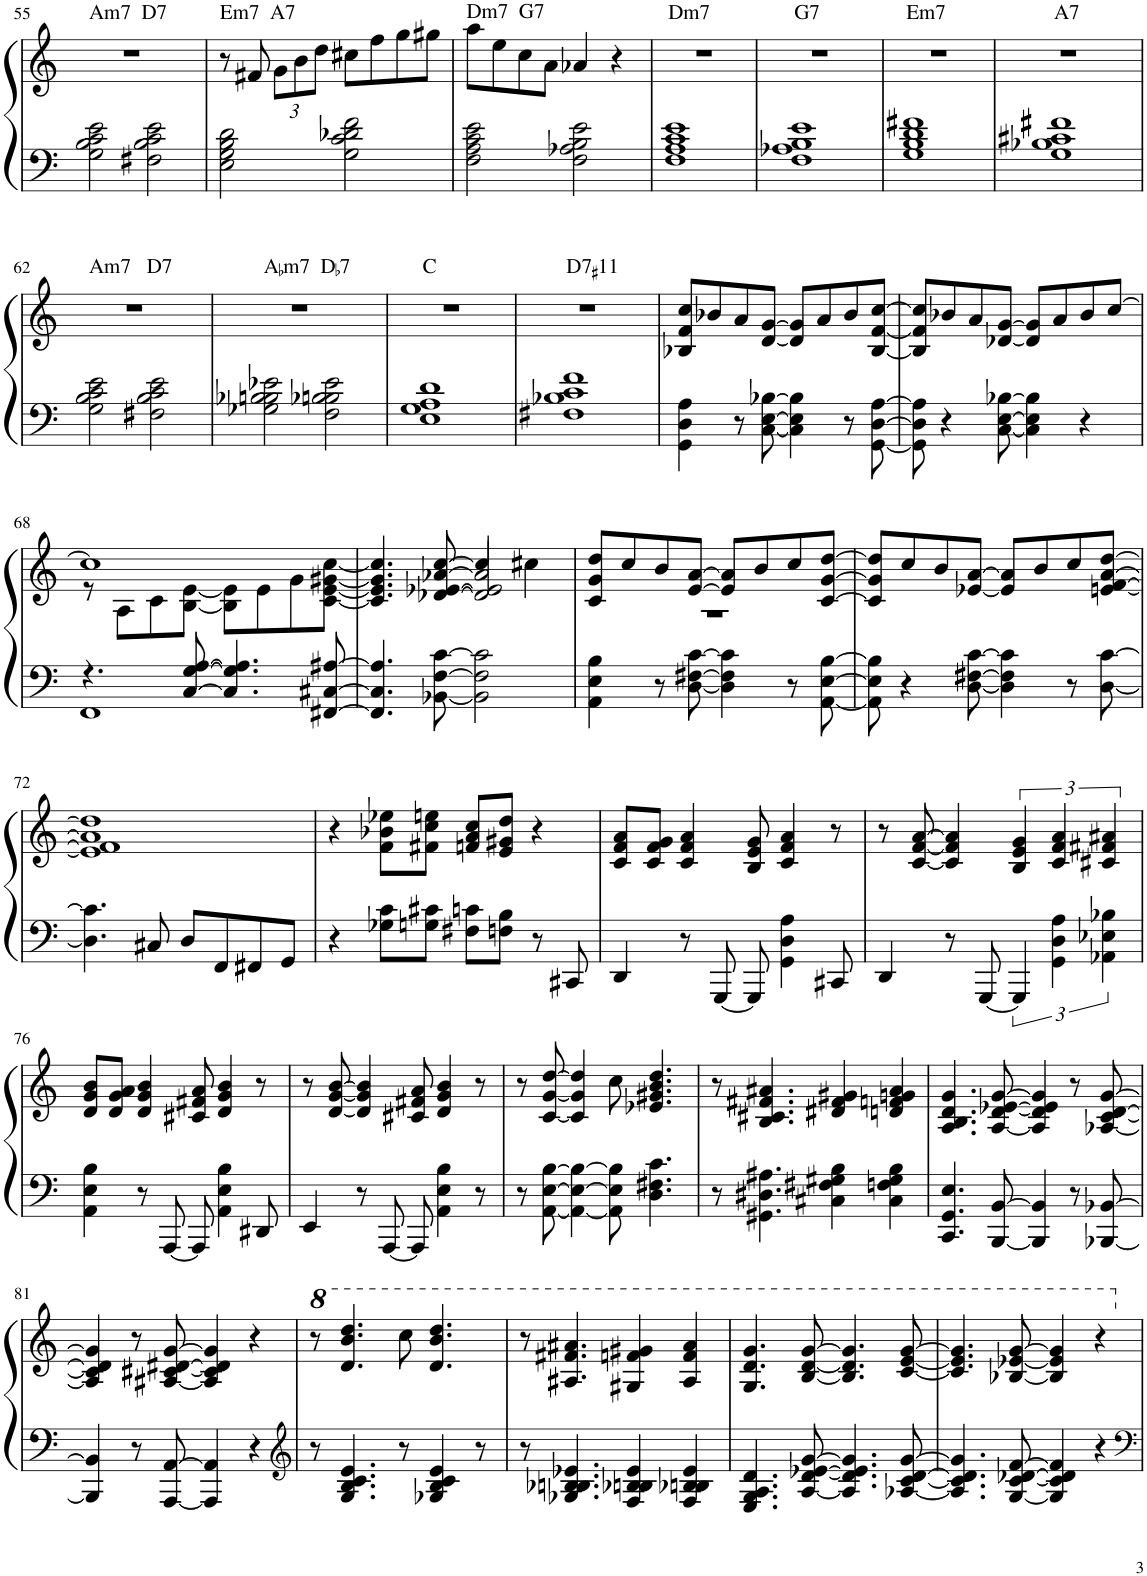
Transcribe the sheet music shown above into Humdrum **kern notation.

**kern	**kern
*part1	*part1
*staff2	*staff1
*I"Piano	*
*I'Pno.	*
!!LO:PB:g=z
*clefF4	*clefG2
*k[]	*k[]
*M4/4	*M4/4
=55	=55
!	!LO:TX:a:t=Am7  D7
2G\ 2B\ 2c\ 2e\	1r
2F#X\ 2B\ 2c\ 2e\	.
=56	=56
!	!LO:TX:a:t=Em7  A7
2E\ 2G\ 2B\ 2d\	8r
.	8f#X/
*	*Xbrackettup
.	12g\L
.	12b\
.	12dd\J
2G\ 2c\ 2d-X\ 2f\	8cc#X\L
.	8ff\
.	8gg\
.	8gg#X\J
=57	=57
!	!LO:TX:a:t=Dm7  G7
2F\ 2A\ 2c\ 2e\	8aa\L
.	8ee\
.	8cc\
.	8a\J
2F\ 2A-X\ 2B\ 2e\	4a-X/
.	4r
=58	=58
!	!LO:TX:a:t=Dm7
1F 1A 1c 1e	1r
=59	=59
!	!LO:TX:a:t=G7
1F 1A-X 1B 1e	1r
=60	=60
!	!LO:TX:a:t=Em7
1G 1B 1d 1f#X	1r
=61	=61
!	!LO:TX:a:t=A7
1G 1B-X 1c#X 1f#X	1r
!!LO:LB:g=z
=62	=62
!	!LO:TX:a:t=Am7   D7
2G\ 2B\ 2c\ 2e\	1r
2F#X\ 2B\ 2c\ 2e\	.
=63	=63
!	!LO:TX:a:t=A
!	!LO:TX:a:t=m7  D
!	!LO:TX:a:t=7
2G-X\ 2B-X\ 2Bn\ 2e-X\	1r
2F\ 2B-X\ 2Bn\ 2e-\	.
=64	=64
!	!LO:TX:a:t=C
1E 1G 1A 1d	1r
=65	=65
!	!LO:TX:a:t=D7
!	!LO:TX:a:t=11
1F#X 1B-X 1c 1f	1r
=66	=66
4GG\ 4D\ 4A\	8B-X/ 8f/ 8cc/L
.	8b-X/
8r	8a/
[8C\ [8E\ [8B-X\	[8d/ [8g/J
4C\] 4E\] 4B-\]	8d/] 8g/]L
.	8a/
8r	8b-/
[8GG\ [8D\ [8A\	[8B-/ [8f/ [8cc/J
=67	=67
8GG\] 8D\] 8A\]	8B-/] 8f/] 8cc/]L
4r	8b-X/
.	8a/
[8C\ [8E\ [8B-X\	[8d-X/ [8g/J
4C\] 4E\] 4B-\]	8d-/] 8g/]L
.	8a/
4r	8b-/
.	[8cc/J
!!LO:LB:g=z
=68	=68
*^	*^
4.r	1FF	1cc]	8r
.	.	.	8A\L
.	.	.	8c\
[8C/ [8G/ [8A/	.	.	[8B\ [8e\J
4.C/] 4.G/] 4.A/]	.	.	8B\] 8e\]L
.	.	.	8e\
.	.	.	8g\
[8FF#X/ [8C#X/ [8A#X/	.	.	[8c\ [8e\ [8g#X\ [8cc\J
*v	*v	*	*
=69	=69	=69
4.FF#/] 4.C#/] 4.A#/]	4.c/] 4.e/] 4.g#/] 4.cc/]	2ryy
[8BB-X\ [8F\ [8c\	[8d-X/ [8e-X/ [8a-X/ [8cc/	.
2BB-\] 2F\] 2c\]	2d-/] 2e-/] 2a-/]	4cc/]
.	.	4cc#X\
=70	=70	=70
4AA\ 4E\ 4B\	8c/ 8g/ 8dd/L	1r
.	8cc/	.
8r	8b/	.
[8D\ [8F#X\ [8c\	[8e/ [8a/J	.
4D\] 4F#\] 4c\]	8e/] 8a/]L	.
.	8b/	.
8r	8cc/	.
[8AA\ [8E\ [8B\	[8c/ [8g/ [8dd/J	.
*	*v	*v
=71	=71
8AA\] 8E\] 8B\]	8c/] 8g/] 8dd/]L
4r	8cc/
.	8b/
[8D\ [8F#X\ [8c\	[8e-X/ [8a/J
4D\] 4F#\] 4c\]	8e-/] 8a/]L
.	8b/
8r	8cc/
[8D\ [8c\	[8en/ [8f/ [8a/ [8dd/J
!!LO:LB:g=z
=72	=72
4.D\] 4.c\]	1e] 1f] 1a] 1dd]
8C#X/	.
8D/L	.
8FF/	.
8FF#X/	.
8GG/J	.
=73	=73
4r	4r
8G-X\ 8c\L	8f\ 8b-X\ 8ee-X\L
8Gn\ 8c#X\J	8f#X\ 8cc\ 8een\J
8F#X\ 8cn\L	8fn/ 8a/ 8cc/L
8Fn\ 8B\J	8e/ 8g#X/ 8dd/J
8r	4r
8CC#X/	.
=74	=74
4DD/	8c/ 8f/ 8a/L
.	8c/ 8f/ 8g/J
8r	4c/ 4f/ 4a/
[8GGG/	.
8GGG/]	8B/ 8e/ 8g/
4GG\ 4D\ 4A\	4c/ 4f/ 4a/
8CC#X/	8r
=75	=75
4DD/	8r
.	[8c/ [8f/ [8a/
8r	4c/] 4f/] 4a/]
[8GGG/	.
*	*brackettup
6GGG/]	6B/ 6e/ 6g/
6GG\ 6D\ 6A\	6c/ 6f/ 6a/
6AA-X\ 6E-X\ 6B-X\	6c#X/ 6f#X/ 6a#X/
!!LO:LB:g=z
=76	=76
4AA\ 4E\ 4B\	8d/ 8g/ 8b/L
.	8d/ 8g/ 8a/J
8r	4d/ 4g/ 4b/
[8AAA/	.
8AAA/]	8c#X/ 8f#X/ 8a/
4AA\ 4E\ 4B\	4d/ 4g/ 4b/
8DD#X/	8r
=77	=77
4EE/	8r
.	[8d/ [8g/ [8b/
8r	4d/] 4g/] 4b/]
[8AAA/	.
8AAA/]	8c#X/ 8f#X/ 8a/
4AA\ 4E\ 4B\	4d/ 4g/ 4b/
8r	8r
=78	=78
8r	8r
[8AA\ [8E\ [8B\	[8c/ [8g/ [8dd/
4AA\_ 4E\_ 4B\_	4c/] 4g/] 4dd/]
8AA\] 8E\] 8B\]	8cc\
4.D\ 4.F#X\ 4.c\	4.e-X/ 4.g#X/ 4.b/ 4.dd/
=79	=79
8r	8r
4.GG#X\ 4.D#X\ 4.A#X\	4.B/ 4.c#X/ 4.f#X/ 4.a#X/
4C#X\ 4F#X\ 4G#X\ 4B\	4d#X/ 4f#/ 4g#X/
4C#\ 4Fn\ 4G#\ 4B\	4dn/ 4fn/ 4gn/ 4a#/
=80	=80
4.CC/ 4.GG/ 4.E/	4.A/ 4.B/ 4.d/ 4.g/
[8BBB/ [8BB/	[8A/ [8d/ [8e-X/ [8g/
4BBB/] 4BB/]	4A/] 4d/] 4e-/] 4g/]
8r	8r
[8BBB-X/ [8BB-X/	[8A-X/ [8c/ [8d/ [8g/
!!LO:LB:g=z
=81	=81
4BBB-/] 4BB-/]	4A-/] 4c/] 4d/] 4g/]
8r	8r
[8AAA/ [8AA/	[8A#X/ [8c#X/ [8d#X/ [8g/
4AAA/] 4AA/]	4A#/] 4c#/] 4d#/] 4g/]
4r	4r
=82	=82
*clefG2	*
*	*8va
8r	8r
4.G/ 4.B/ 4.c/ 4.e/	4.dd/ 4.bb/ 4.ddd/
8r	8ccc\
4G-X/ 4B/ 4c/ 4e/	4.dd/ 4.bb/ 4.ddd/
8r	.
=83	=83
8r	8r
4.G-X/ 4.B-X/ 4.Bn/ 4.e-X/	4.a#X/ 4.ff#X/ 4.aa#X/
4F/ 4B-X/ 4Bn/ 4e-/	4g#X/ 4ffn/ 4gg#X/
4F/ 4B-X/ 4Bn/ 4e-/	4a#/ 4ff/ 4aa#/
=84	=84
4.E/ 4.G/ 4.A/ 4.d/	4.g/ 4.dd/ 4.gg/
[8A/ [8d/ [8e-X/ [8g/	[8b/ [8dd/ [8gg/
4.A/] 4.d/] 4.e-/] 4.g/]	4.b/] 4.dd/] 4.gg/]
[8A-X/ [8c/ [8d/ [8g/	[8cc/ [8ee/ [8gg/
=85	=85
4.A-/] 4.c/] 4.d/] 4.g/]	4.cc/] 4.ee/] 4.gg/]
[8G/ [8c/ [8d-X/ [8f/	[8b-X/ [8ee-X/ [8gg/
4G/] 4c/] 4d-/] 4f/]	4b-/] 4ee-/] 4gg/]
4r	4r
*	*X8va
=	=
*-	*-
